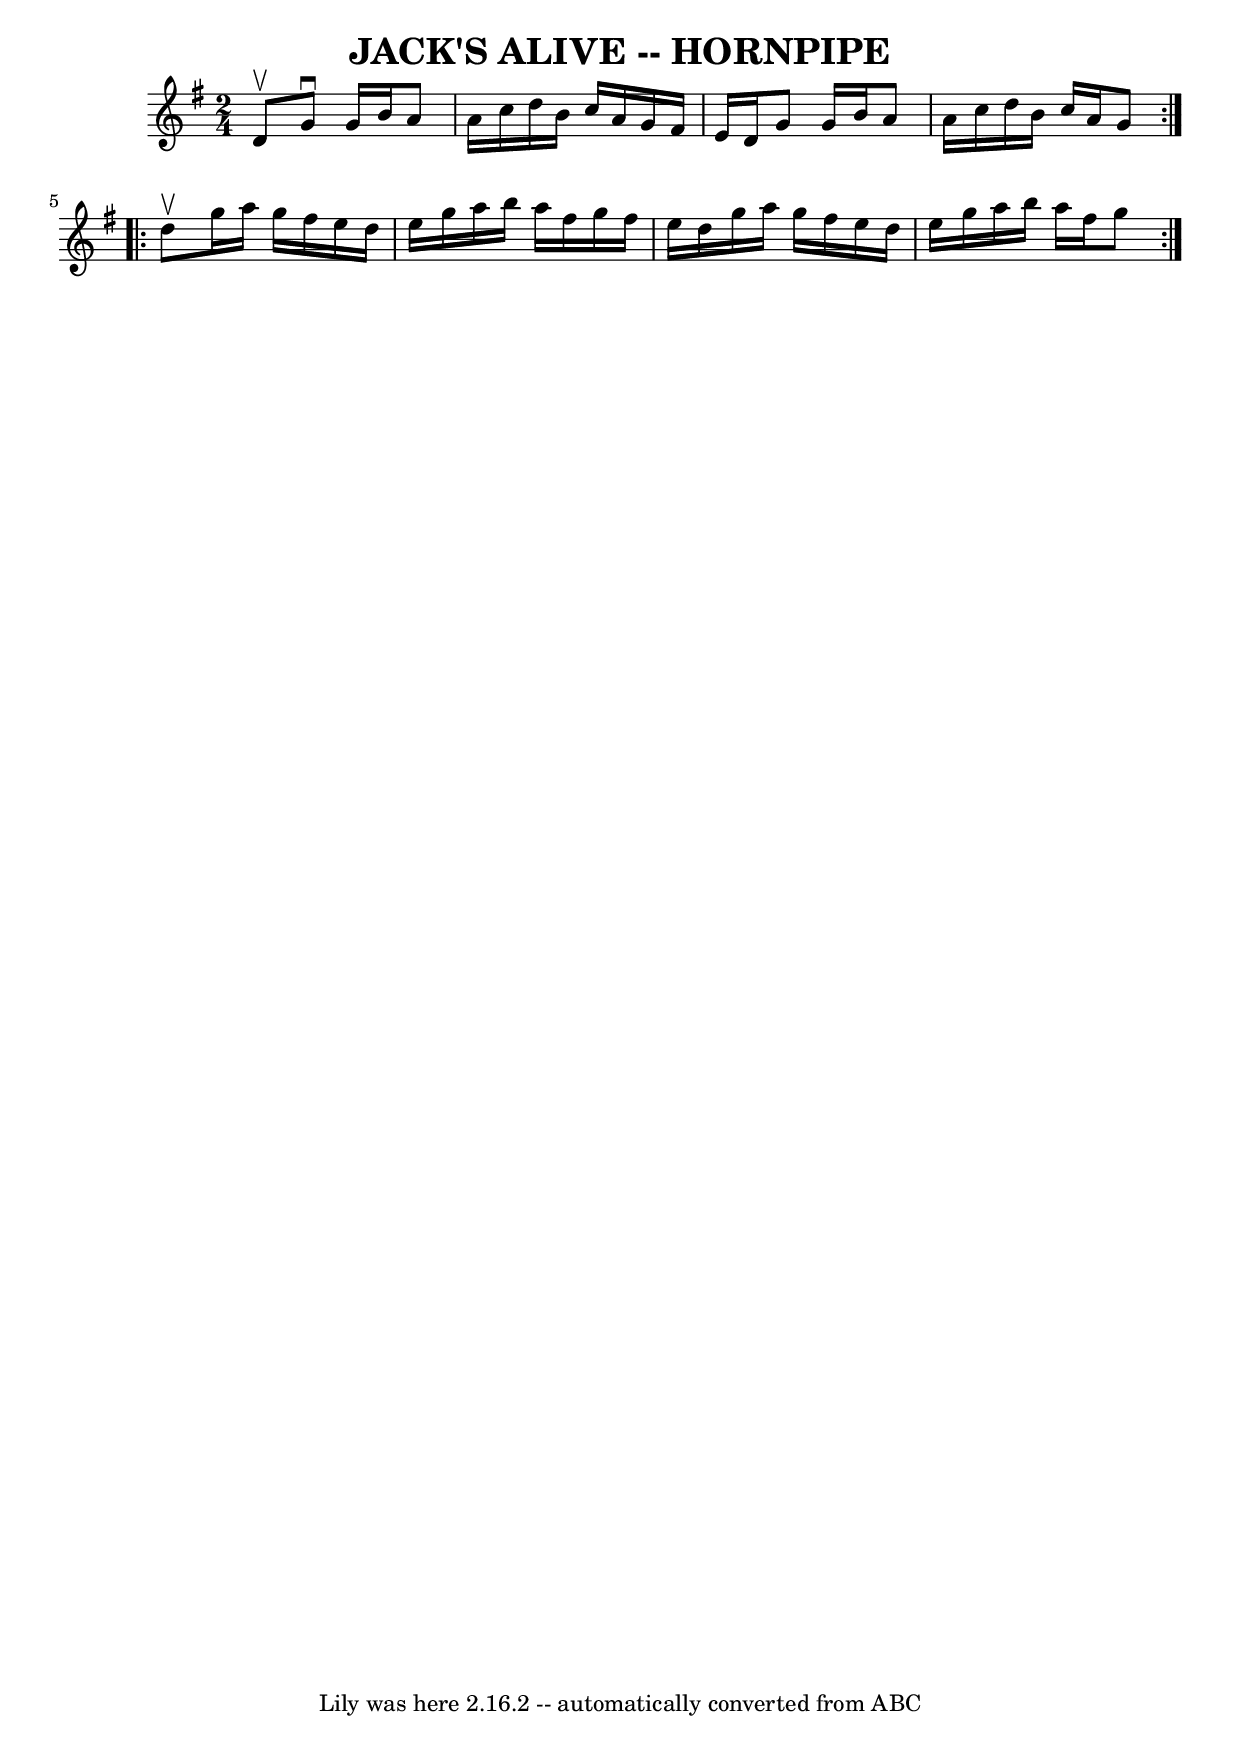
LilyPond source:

\version "2.16.2"
\include "Mammoth.ily"
\header {
  %% book = "Ryan's Mammoth Collection of Fiddle Tunes"
 crossRefNumber = "1"
 footnotes = ""
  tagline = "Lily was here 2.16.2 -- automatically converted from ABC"
  title = "JACK'S ALIVE -- HORNPIPE"

}
voicedefault =  {



  \repeat volta 2 {

    \time 2/4 
    \key g \major d'8^\upbow        |
 g'8^\downbow g'16 b'16 a'8 a'16 c''16     |
 d''16 b'16 c''16 a'16 g'16 fs'16 e'16 d'16     |
 g'8 g'16 b'16 a'8 a'16 c''16     |
 d''16 b'16 c''16 a'16 g'8    
  }     

  \repeat volta 2 { d''8^\upbow        |
 g''16 a''16 g''16 fs''16 e''16 d''16 e''16 g''16     |
 a''16 b''16 a''16 fs''16 g''16 fs''16 e''16 d''16     |
 g''16 a''16 g''16 fs''16 e''16 d''16 e''16 g''16     |
    
 a''16 b''16 a''16 fs''16 g''8    
  }   

}

\score{
  <<

    \context Staff="default"
    {
      \voicedefault 
      
    }

  >>
  \layout {
    
  }
  \midi {
  }

}
